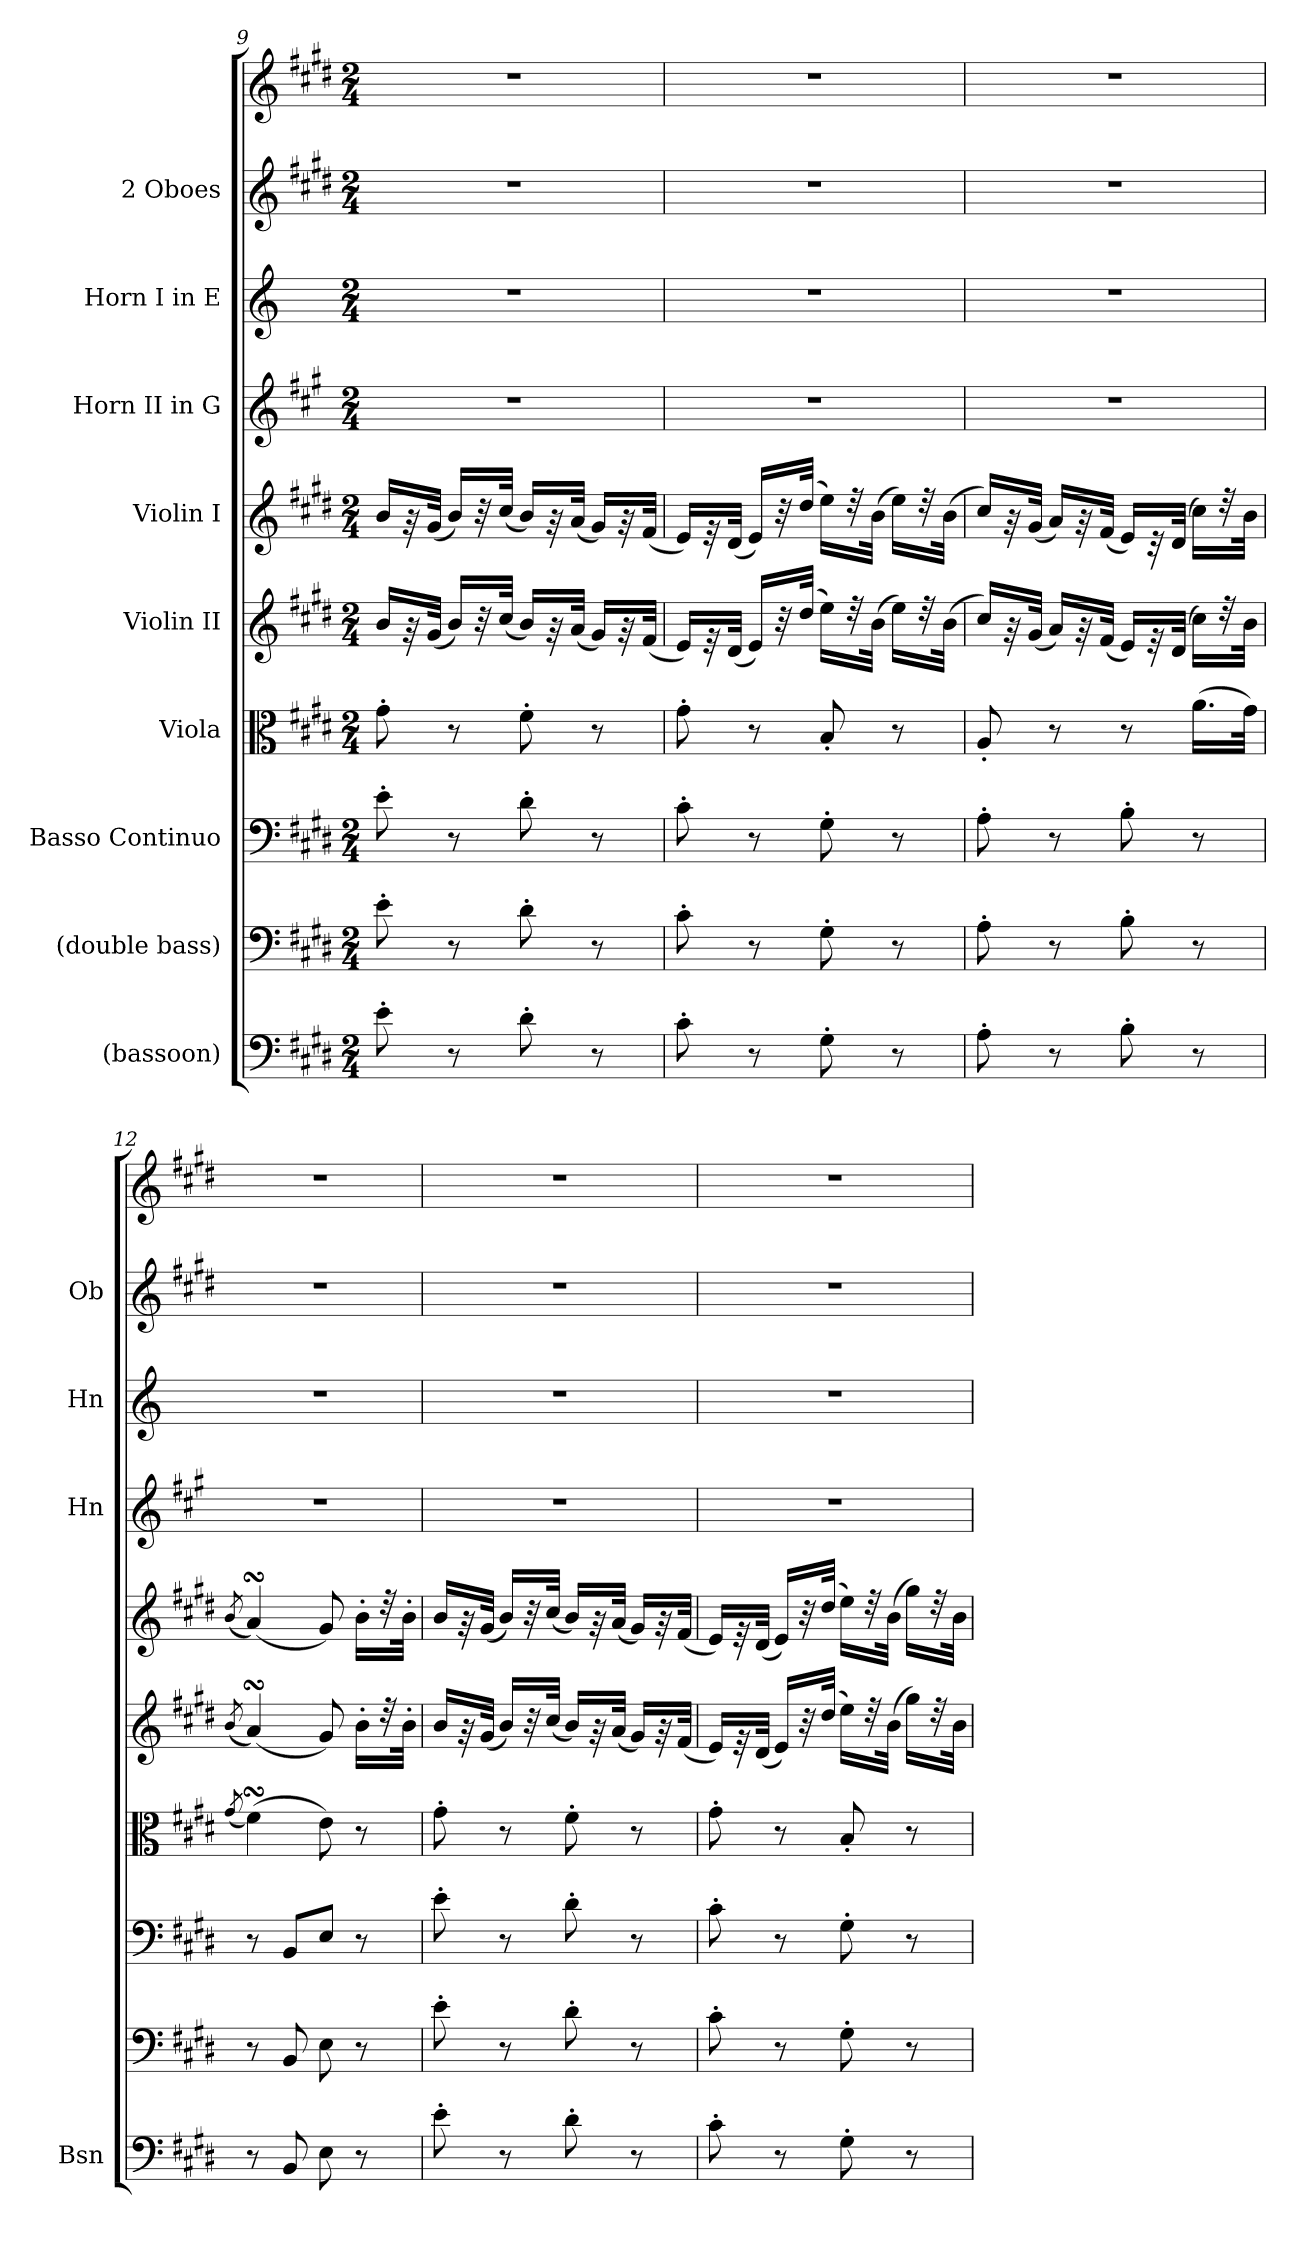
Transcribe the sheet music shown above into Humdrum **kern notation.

**kern	**kern	**kern	**kern	**kern	**kern	**kern	**kern	**kern	**kern
*part9	*part8	*part7	*part6	*part5	*part4	*part3	*part2	*part1	*part1
*staff10	*staff9	*staff8	*staff7	*staff6	*staff5	*staff4	*staff3	*staff2	*staff1
*I"(bassoon)	*I"(double bass)	*I"Basso Continuo	*I"Viola	*I"Violin II	*I"Violin I	*I"Horn II in G	*I"Horn I in E	*I"2 Oboes	*
*I'Bsn	*	*	*	*	*	*I'Hn	*I'Hn	*I'Ob	*
*clefF4	*clefF4	*clefF4	*clefC3	*clefG2	*clefG2	*clefG2	*clefG2	*clefG2	*clefG2
*	*ITrd7c12	*	*	*	*	*ITrd3c5	*ITrd5c8	*	*
*k[f#c#g#d#]	*k[f#c#g#d#]	*k[f#c#g#d#]	*k[f#c#g#d#]	*k[f#c#g#d#]	*k[f#c#g#d#]	*k[f#c#g#d#]	*k[f#c#g#d#]	*k[f#c#g#d#]	*k[f#c#g#d#]
*M2/4	*M2/4	*M2/4	*M2/4	*M2/4	*M2/4	*M2/4	*M2/4	*M2/4	*M2/4
=9	=9	=9	=9	=9	=9	=9	=9	=9	=9
8e'\	8E'\	8e'\	8g#'\	16b/LL	16b/LL	2r	2r	2r	2r
.	.	.	.	32rg	32rg	.	.	.	.
.	.	.	.	(<32g#/JJk	(<32g#/JJk	.	.	.	.
8r	8r	8r	8r	16b/LL)	16b/LL)	.	.	.	.
.	.	.	.	32r	32r	.	.	.	.
.	.	.	.	(<32cc#/JJk	(<32cc#/JJk	.	.	.	.
8d#'\	8D#'\	8d#'\	8f#'\	16b/LL)	16b/LL)	.	.	.	.
.	.	.	.	32rg	32rg	.	.	.	.
.	.	.	.	(<32a/JJk	(<32a/JJk	.	.	.	.
8r	8r	8r	8r	16g#/LL)	16g#/LL)	.	.	.	.
.	.	.	.	32rg	32rg	.	.	.	.
.	.	.	.	(<32f#/JJk	(<32f#/JJk	.	.	.	.
=10	=10	=10	=10	=10	=10	=10	=10	=10	=10
8c#'\	8C#'\	8c#'\	8g#'\	16e/LL)	16e/LL)	2r	2r	2r	2r
.	.	.	.	32r	32re	.	.	.	.
.	.	.	.	(<32d#/JJk	(<32d#/JJk	.	.	.	.
8r	8r	8r	8r	16e/LL)	16e/LL)	.	.	.	.
.	.	.	.	32r	32r	.	.	.	.
.	.	.	.	(>32dd#/JJk	(>32dd#/JJk	.	.	.	.
8G#'\	8GG#'\	8G#'\	8B'/	16ee\LL)	16ee\LL)	.	.	.	.
.	.	.	.	32rdd	32rdd	.	.	.	.
.	.	.	.	(>32b\JJk	(>32b\JJk	.	.	.	.
8r	8r	8r	8r	16ee\LL)	16ee\LL)	.	.	.	.
.	.	.	.	32rdd	32rdd	.	.	.	.
.	.	.	.	(>32b\JJk	(>32b\JJk	.	.	.	.
!!LO:PB:g=z
=11	=11	=11	=11	=11	=11	=11	=11	=11	=11
8A'\	8AA'\	8A'\	8A'/	16cc#/LL)	16cc#/LL)	2r	2r	2r	2r
.	.	.	.	32r	32r	.	.	.	.
.	.	.	.	(<32g#/JJk	(<32g#/JJk	.	.	.	.
8r	8r	8r	8r	16a/LL)	16a/LL)	.	.	.	.
.	.	.	.	32rg	32rg	.	.	.	.
.	.	.	.	(<32f#/JJk	(<32f#/JJk	.	.	.	.
8B'\	8BB'\	8B'\	8r	16e/LL)	16e/LL)	.	.	.	.
.	.	.	.	32re	32rc	.	.	.	.
.	.	.	.	(>32d#/JJk	(>32d#/JJk	.	.	.	.
8r	8r	8r	(>16.a\LL	16cc#\LL)	16cc#\LL)	.	.	.	.
.	.	.	.	32rdd	32rdd	.	.	.	.
.	.	.	32g#\JJk)	32b\JJk	32b\JJk	.	.	.	.
=12	=12	=12	=12	=12	=12	=12	=12	=12	=12
.	.	.	(<8qg#/	(<8qb/	(<8qb/	.	.	.	.
8r	8r	8r	(>4f#sSSS\)	(<4asSSs/)	(<4asSSs/)	2r	2r	2r	2r
8BB/	8BBB/	8BB/L	.	.	.	.	.	.	.
8E\	8EE\	8E/J	8e\)	8g#/)	8g#/)	.	.	.	.
8r	8r	8r	8r	16b'\LL	16b'\LL	.	.	.	.
.	.	.	.	32rdd	32rdd	.	.	.	.
.	.	.	.	32b'\JJk	32b'\JJk	.	.	.	.
=13	=13	=13	=13	=13	=13	=13	=13	=13	=13
8e'\	8E'\	8e'\	8g#'\	16b/LL	16b/LL	2r	2r	2r	2r
.	.	.	.	32rg	32rg	.	.	.	.
.	.	.	.	(<32g#/JJk	(<32g#/JJk	.	.	.	.
8r	8r	8r	8r	16b/LL)	16b/LL)	.	.	.	.
.	.	.	.	32r	32r	.	.	.	.
.	.	.	.	(<32cc#/JJk	(<32cc#/JJk	.	.	.	.
8d#'\	8D#'\	8d#'\	8f#'\	16b/LL)	16b/LL)	.	.	.	.
.	.	.	.	32rg	32rg	.	.	.	.
.	.	.	.	(<32a/JJk	(<32a/JJk	.	.	.	.
8r	8r	8r	8r	16g#/LL)	16g#/LL)	.	.	.	.
.	.	.	.	32rg	32rg	.	.	.	.
.	.	.	.	(<32f#/JJk	(<32f#/JJk	.	.	.	.
=14	=14	=14	=14	=14	=14	=14	=14	=14	=14
8c#'\	8C#'\	8c#'\	8g#'\	16e/LL)	16e/LL)	2r	2r	2r	2r
.	.	.	.	32re	32re	.	.	.	.
.	.	.	.	(<32d#/JJk	(<32d#/JJk	.	.	.	.
8r	8r	8r	8r	16e/LL)	16e/LL)	.	.	.	.
.	.	.	.	32r	32r	.	.	.	.
.	.	.	.	(>32dd#/JJk	(>32dd#/JJk	.	.	.	.
8G#'\	8GG#'\	8G#'\	8B'/	16ee\LL)	16ee\LL)	.	.	.	.
.	.	.	.	32rdd	32rdd	.	.	.	.
.	.	.	.	(>32b\JJk	(>32b\JJk	.	.	.	.
8r	8r	8r	8r	16gg#\LL)	16gg#\LL)	.	.	.	.
.	.	.	.	32rdd	32rdd	.	.	.	.
.	.	.	.	32b\JJk	32b\JJk	.	.	.	.
=	=	=	=	=	=	=	=	=	=
*-	*-	*-	*-	*-	*-	*-	*-	*-	*-
